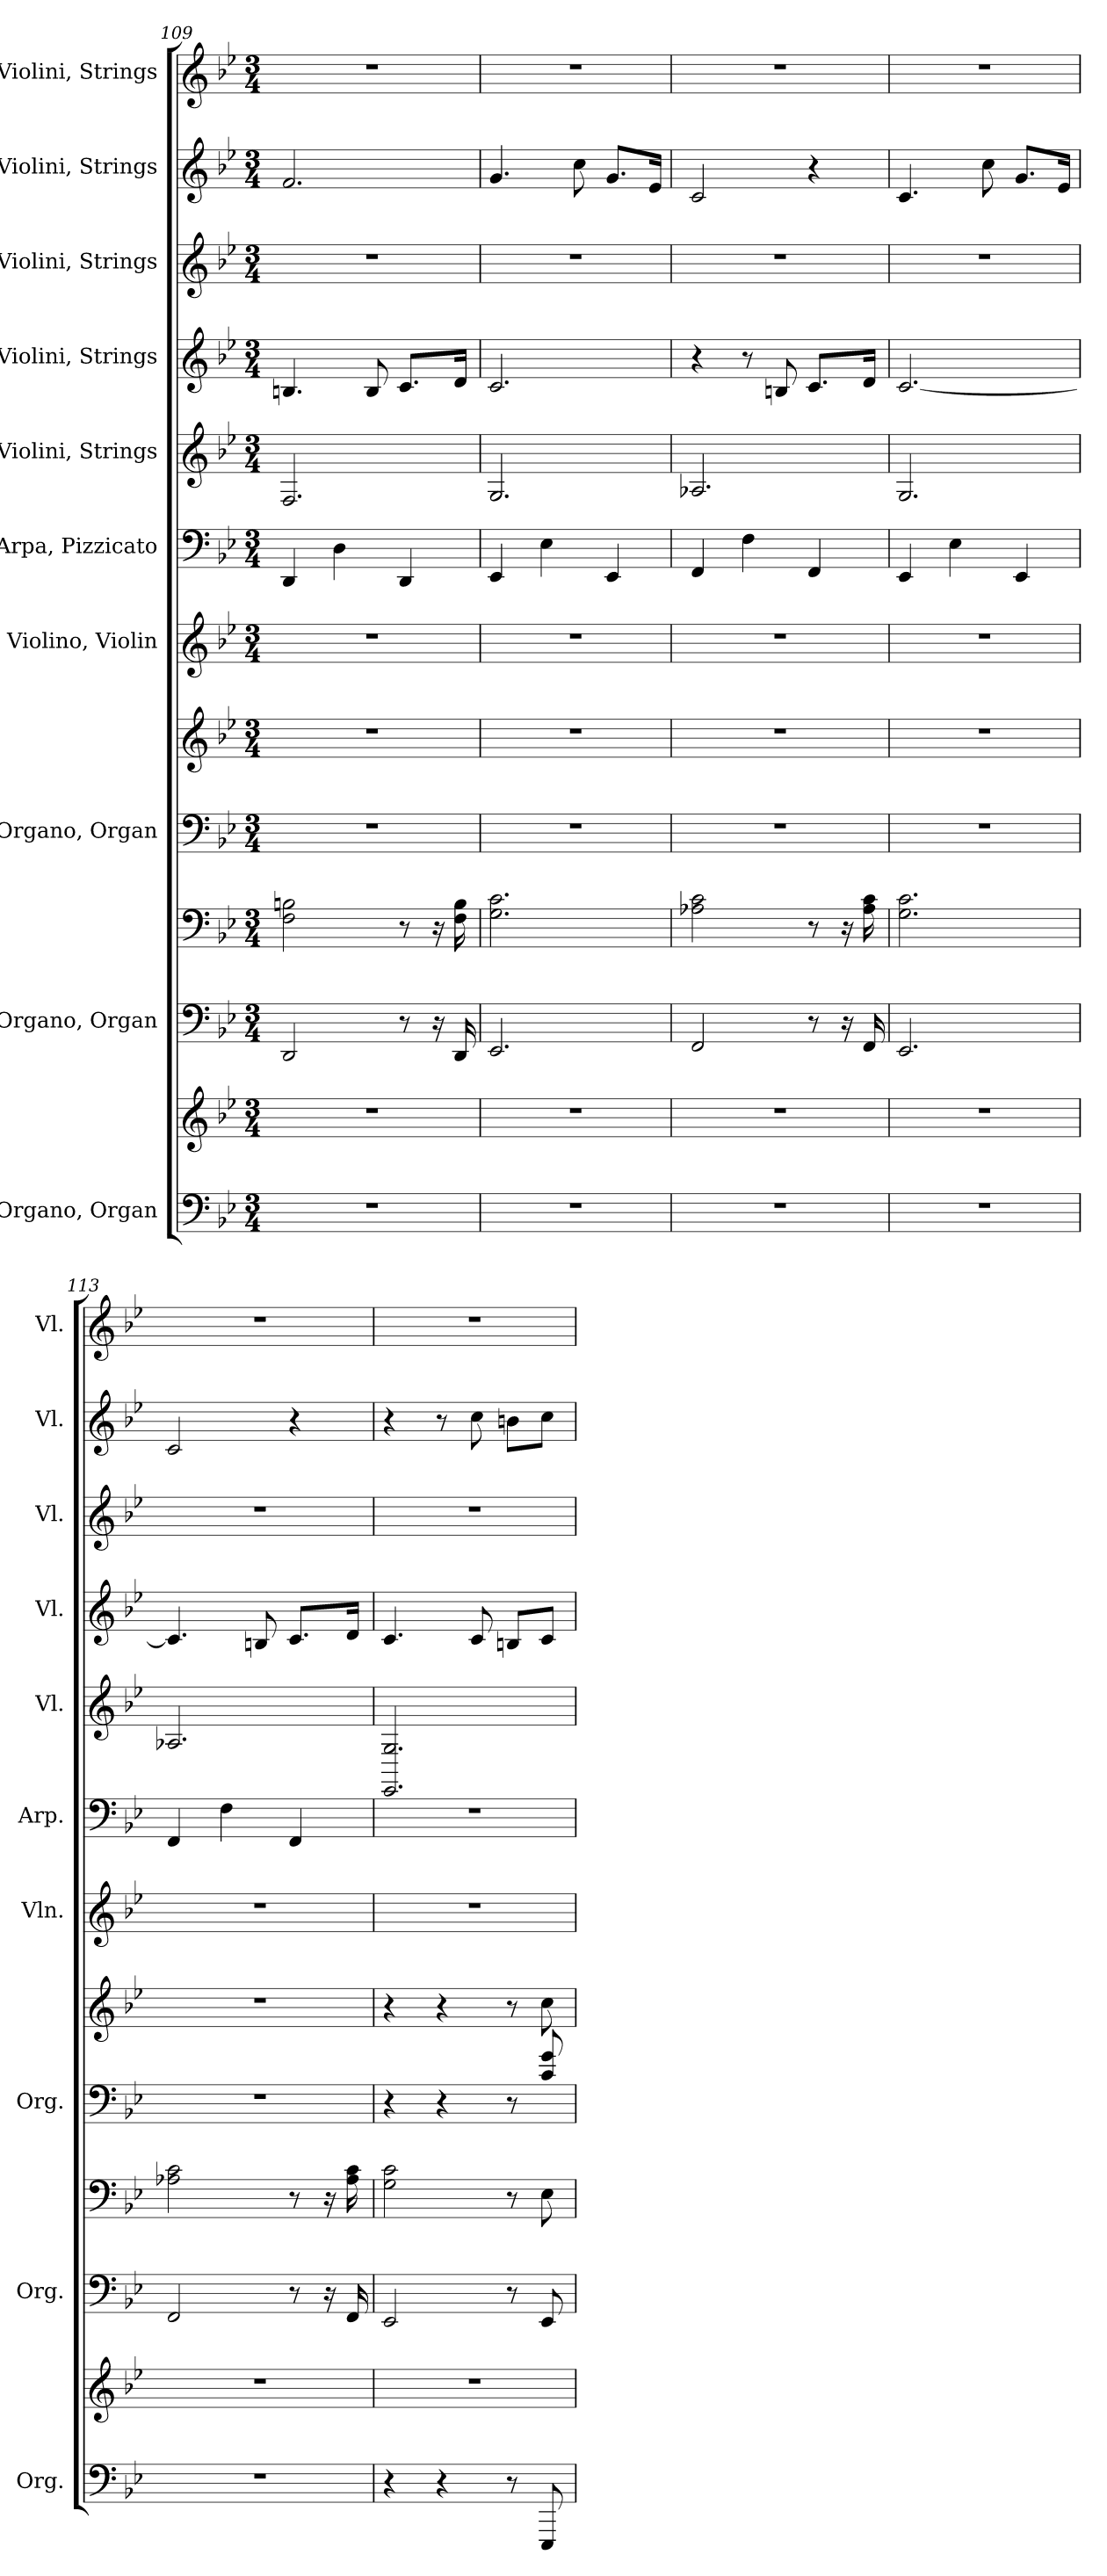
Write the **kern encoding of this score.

**kern	**kern	**kern	**kern	**kern	**kern	**kern	**kern	**kern	**kern	**kern	**kern	**kern
*part10	*part10	*part9	*part9	*part8	*part8	*part7	*part6	*part5	*part4	*part3	*part2	*part1
*staff13	*staff12	*staff11	*staff10	*staff9	*staff8	*staff7	*staff6	*staff5	*staff4	*staff3	*staff2	*staff1
*I"Organo, Organ	*	*I"Organo, Organ	*	*I"Organo, Organ	*	*I"Violino, Violin	*I"Arpa, Pizzicato	*I"Violini, Strings	*I"Violini, Strings	*I"Violini, Strings	*I"Violini, Strings	*I"Violini, Strings
*I'Org.	*	*I'Org.	*	*I'Org.	*	*I'Vln.	*I'Arp.	*I'Vl.	*I'Vl.	*I'Vl.	*I'Vl.	*I'Vl.
*clefF4	*clefG2	*clefF4	*clefF4	*clefF4	*clefG2	*clefG2	*clefF4	*clefG2	*clefG2	*clefG2	*clefG2	*clefG2
*k[b-e-]	*k[b-e-]	*k[b-e-]	*k[b-e-]	*k[b-e-]	*k[b-e-]	*k[b-e-]	*k[b-e-]	*k[b-e-]	*k[b-e-]	*k[b-e-]	*k[b-e-]	*k[b-e-]
*M3/4	*M3/4	*M3/4	*M3/4	*M3/4	*M3/4	*M3/4	*M3/4	*M3/4	*M3/4	*M3/4	*M3/4	*M3/4
=109	=109	=109	=109	=109	=109	=109	=109	=109	=109	=109	=109	=109
2.r	2.r	2DD/	2F\ 2Bn\	2.r	2.r	2.r	4DD/	2.F/	4.Bn/	2.r	2.f/	2.r
.	.	.	.	.	.	.	4D\	.	.	.	.	.
.	.	.	.	.	.	.	.	.	8B/	.	.	.
.	.	8r	8r	.	.	.	4DD/	.	8.c/L	.	.	.
.	.	16r	16r	.	.	.	.	.	.	.	.	.
.	.	16DD/	16F\ 16B\	.	.	.	.	.	16d/Jk	.	.	.
=110	=110	=110	=110	=110	=110	=110	=110	=110	=110	=110	=110	=110
2.r	2.r	2.EE-/	2.G\ 2.c\	2.r	2.r	2.r	4EE-/	2.G/	2.c/	2.r	4.g/	2.r
.	.	.	.	.	.	.	4E-\	.	.	.	.	.
.	.	.	.	.	.	.	.	.	.	.	8cc\	.
.	.	.	.	.	.	.	4EE-/	.	.	.	8.g/L	.
.	.	.	.	.	.	.	.	.	.	.	16e-/Jk	.
=111	=111	=111	=111	=111	=111	=111	=111	=111	=111	=111	=111	=111
2.r	2.r	2FF/	2A-X\ 2c\	2.r	2.r	2.r	4FF/	2.A-X/	4r	2.r	2c/	2.r
.	.	.	.	.	.	.	4F\	.	8r	.	.	.
.	.	.	.	.	.	.	.	.	8Bn/	.	.	.
.	.	8r	8r	.	.	.	4FF/	.	8.c/L	.	4r	.
.	.	16r	16r	.	.	.	.	.	.	.	.	.
.	.	16FF/	16A-\ 16c\	.	.	.	.	.	16d/Jk	.	.	.
=112	=112	=112	=112	=112	=112	=112	=112	=112	=112	=112	=112	=112
2.r	2.r	2.EE-/	2.G\ 2.c\	2.r	2.r	2.r	4EE-/	2.G/	[2.c/	2.r	4.c/	2.r
.	.	.	.	.	.	.	4E-\	.	.	.	.	.
.	.	.	.	.	.	.	.	.	.	.	8cc\	.
.	.	.	.	.	.	.	4EE-/	.	.	.	8.g/L	.
.	.	.	.	.	.	.	.	.	.	.	16e-/Jk	.
=113	=113	=113	=113	=113	=113	=113	=113	=113	=113	=113	=113	=113
2.r	2.r	2FF/	2A-X\ 2c\	2.r	2.r	2.r	4FF/	2.A-X/	4.c/]	2.r	2c/	2.r
.	.	.	.	.	.	.	4F\	.	.	.	.	.
.	.	.	.	.	.	.	.	.	8Bn/	.	.	.
.	.	8r	8r	.	.	.	4FF/	.	8.c/L	.	4r	.
.	.	16r	16r	.	.	.	.	.	.	.	.	.
.	.	16FF/	16A-\ 16c\	.	.	.	.	.	16d/Jk	.	.	.
!!LO:PB:g=z
=114	=114	=114	=114	=114	=114	=114	=114	=114	=114	=114	=114	=114
4r	2.r	2EE-/	2G\ 2c\	4r	4r	2.r	2.r	2.EE-/ 2.G/	4.c/	2.r	4r	2.r
4r	.	.	.	4r	4r	.	.	.	.	.	8r	.
.	.	.	.	.	.	.	.	.	8c/	.	8cc\	.
8r	.	8r	8r	8r	8r	.	.	.	8Bn/L	.	8bn\L	.
8EEE-/	.	8EE-/	8E-\	8c/ 8g/	8cc\	.	.	.	8c/J	.	8cc\J	.
=	=	=	=	=	=	=	=	=	=	=	=	=
*-	*-	*-	*-	*-	*-	*-	*-	*-	*-	*-	*-	*-
